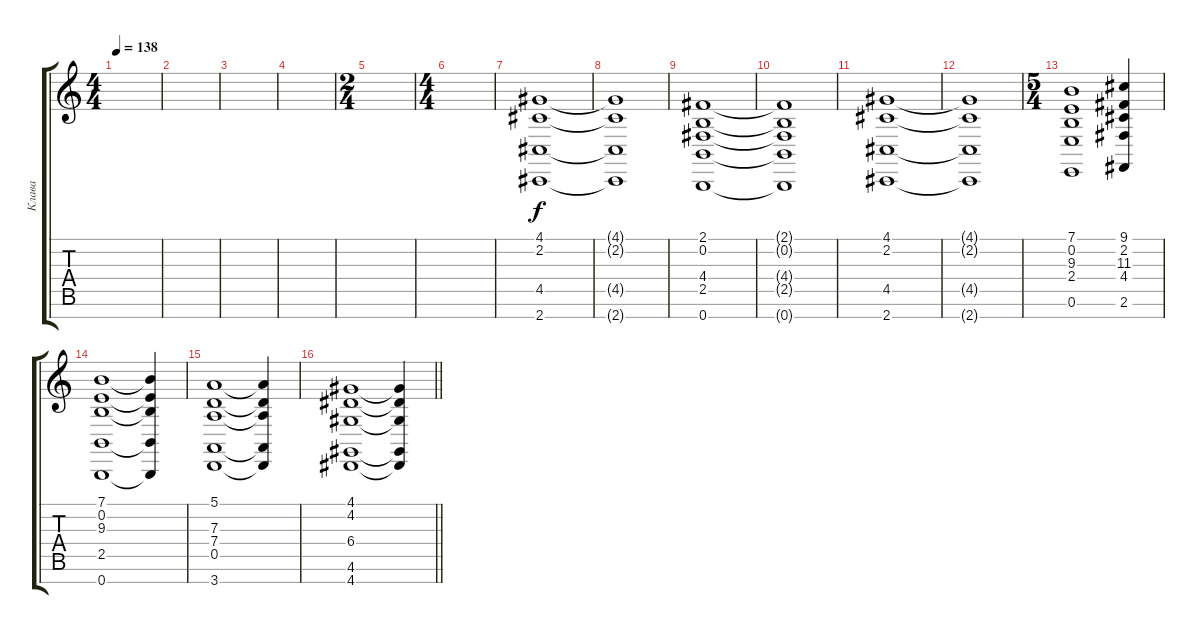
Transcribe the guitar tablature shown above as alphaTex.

\track ("Клава" "Клава") {instrument synthstrings2}
\staff {score tabs}
\tuning (E4 B3 G3 D3 A2 E2 B1) {hide}
\ts (4 4)
\tempo 138
\clef g2
\ks c
|
|
|
|
\ts (2 4)
|
\ts (4 4)
|
(4.1 2.2 4.5 2.7).1 |
(4.1{t} 2.2{t} 4.5{t} 2.7{t}).1 |
(2.1 0.2 4.4 2.5 0.7).1 |
(2.1{t} 0.2{t} 4.4{t} 2.5{t} 0.7{t}).1 |
(4.1 2.2 4.5 2.7).1 |
(4.1{t} 2.2{t} 4.5{t} 2.7{t}).1 |
\ts (5 4)
(7.1 0.2 9.3 2.4 0.6).1 (9.1 2.2 11.3 4.4 2.6).4 |
(7.1 0.2 9.3 2.5 0.7).1 (7.1{t} 0.2{t} 9.3{t} 2.5{t} 0.7{t}).4 |
(5.1 7.3 7.4 0.5 3.7).1 (5.1{t} 7.3{t} 7.4{t} 0.5{t} 3.7{t}).4 |
\barLineRight lightlight
(4.1 4.2 6.4 4.6 4.7).1 (4.1{t} 4.2{t} 6.4{t} 4.6{t} 4.7{t}).4
